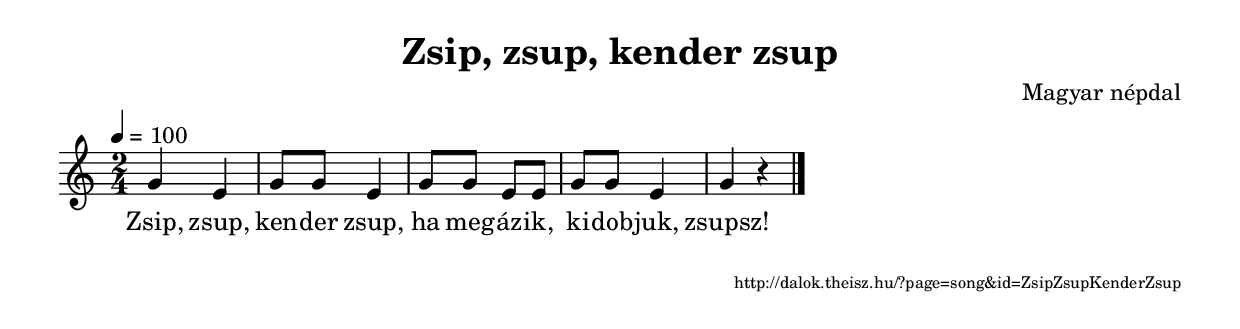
\version "2.10.33"


\header {
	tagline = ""	title = "Zsip, zsup, kender zsup"
	composer = "Magyar népdal"
}

VoiceA = { \key c \major \override Staff.TimeSignature #'style = #'()  \time 2/4 \tempo 4=100
	\relative f' { g4 e g8 g e4
g8 g e e g g e4
g r \bar "|."
	}
}
SplitLyricsA = \lyricmode { 
Zsip, zsup, ken -- der zsup,
ha meg -- áz -- ik, ki -- dob -- juk,
zsupsz!
}
\score {
	<<
		\context Voice = songStaff { \VoiceA }
		\lyricsto "songStaff" \new Lyrics \SplitLyricsA
	>>
	\layout {
		indent = #0
	}
}

\score {
	<<
		\context Voice = songStaff { \VoiceA }
	>>
	\midi {
	}
}

\markup { \fill-line { \hspace #1 \super http://dalok.theisz.hu/?page=song&id=ZsipZsupKenderZsup } }

\paper {
}
